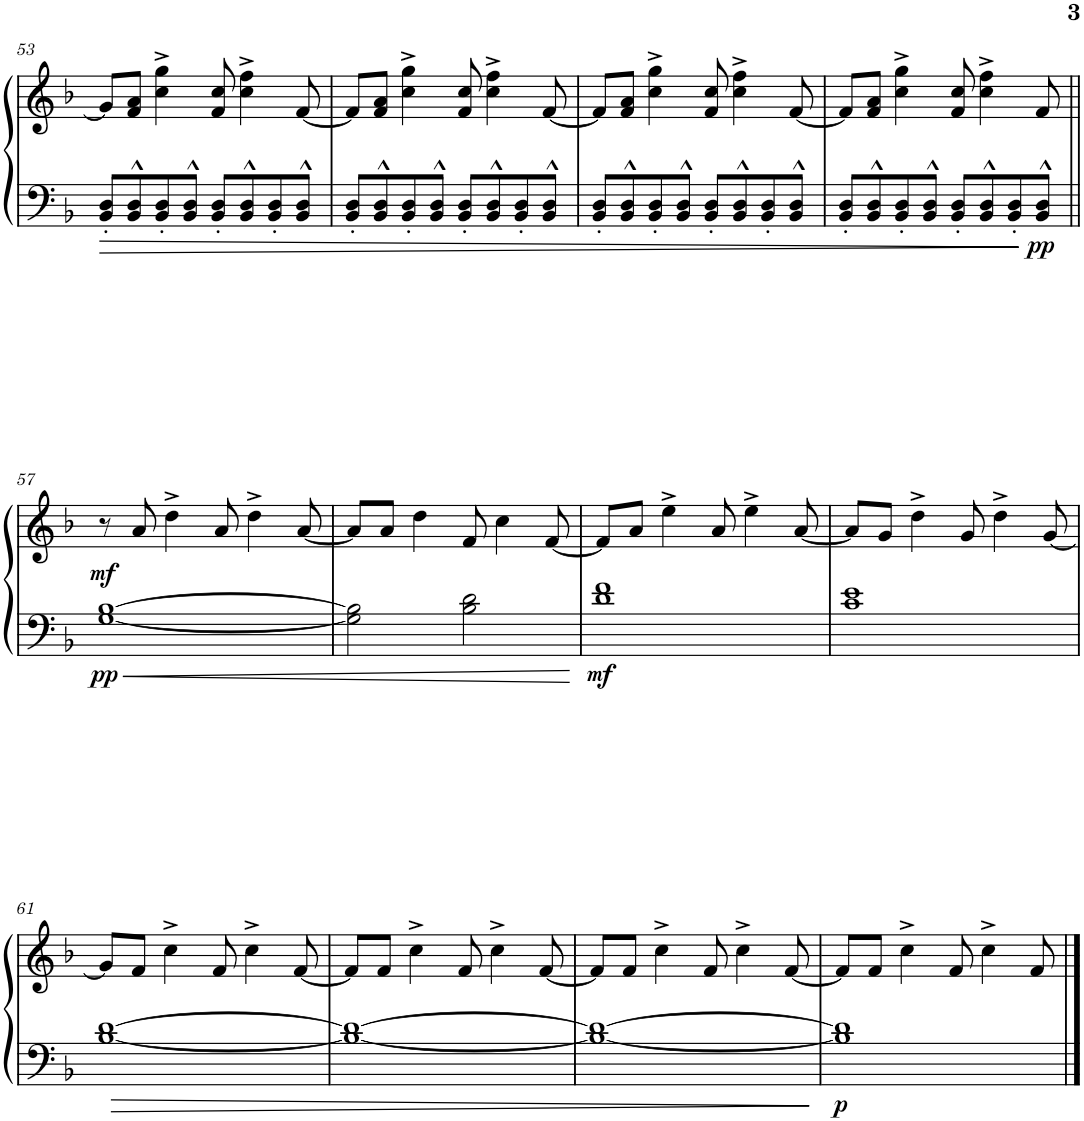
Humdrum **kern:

**kern	**kern	**dynam
*part1	*part1	*part1
*staff2	*staff1	*staff1/2
*I"Piano	*	*
*I'Pno.	*	*
!!LO:PB:g=z
*clefF4	*clefG2	*
*k[b-]	*k[b-]	*
*M4/4	*M4/4	*
=53	=53	=53
8BB-/' 8D/'L	8g/L]	.
8BB-/^^ 8D/^^	8f/ 8a/J	.
8BB-/' 8D/'	4cc\^ 4gg\^	.
8BB-/^^ 8D/^^J	.	.
8BB-/' 8D/'L	8f/ 8cc/	.
8BB-/^^ 8D/^^	4cc\^ 4ff\^	.
8BB-/' 8D/'	.	.
8BB-/^^ 8D/^^J	[8f/	.
=54	=54	=54
8BB-/' 8D/'L	8f/L]	.
8BB-/^^ 8D/^^	8f/ 8a/J	.
8BB-/' 8D/'	4cc\^ 4gg\^	.
8BB-/^^ 8D/^^J	.	.
8BB-/' 8D/'L	8f/ 8cc/	.
8BB-/^^ 8D/^^	4cc\^ 4ff\^	.
8BB-/' 8D/'	.	.
8BB-/^^ 8D/^^J	[8f/	.
=55	=55	=55
8BB-/' 8D/'L	8f/L]	.
8BB-/^^ 8D/^^	8f/ 8a/J	.
8BB-/' 8D/'	4cc\^ 4gg\^	.
8BB-/^^ 8D/^^J	.	.
8BB-/' 8D/'L	8f/ 8cc/	.
8BB-/^^ 8D/^^	4cc\^ 4ff\^	.
8BB-/' 8D/'	.	.
8BB-/^^ 8D/^^J	[8f/	.
=56	=56	=56
8BB-/' 8D/'L	8f/L]	.
8BB-/^^ 8D/^^	8f/ 8a/J	.
8BB-/' 8D/'	4cc\^ 4gg\^	.
8BB-/^^ 8D/^^J	.	.
8BB-/' 8D/'L	8f/ 8cc/	.
8BB-/^^ 8D/^^	4cc\^ 4ff\^	.
8BB-/' 8D/'	.	.
!	!	!LO:DY:b=2
8BB-/^^ 8D/^^J	8f/	pp
!!LO:LB:g=z
=57||	=57||	=57||
!	!	!LO:DY:b=2
!	!	!LO:DY:n=1:b
[1G [1B-	8r	pp mf
.	8a/	.
.	4dd^\	.
.	8a/	.
.	4dd^\	.
.	[8a/	.
=58	=58	=58
2G\] 2B-\]	8a/L]	.
.	8a/J	.
.	4dd\	.
2B-\ 2d\	8f/	.
.	4cc\	.
.	[8f/	.
=59	=59	=59
!	!	!LO:DY:b=2
1d 1f	8f/L]	mf
.	8a/J	.
.	4ee^\	.
.	8a/	.
.	4ee^\	.
.	[8a/	.
=60	=60	=60
1c 1e	8a/L]	.
.	8g/J	.
.	4dd^\	.
.	8g/	.
.	4dd^\	.
.	[8g/	.
!!LO:LB:g=z
=61	=61	=61
[1B- [1d	8g/L]	.
.	8f/J	.
.	4cc^\	.
.	8f/	.
.	4cc^\	.
.	[8f/	.
=62	=62	=62
1B-_ 1d_	8f/L]	.
.	8f/J	.
.	4cc^\	.
.	8f/	.
.	4cc^\	.
.	[8f/	.
=63	=63	=63
1B-_ 1d_	8f/L]	.
.	8f/J	.
.	4cc^\	.
.	8f/	.
.	4cc^\	.
.	[8f/	.
=64	=64	=64
!	!	!LO:DY:b=2
1B-] 1d]	8f/L]	p
.	8f/J	.
.	4cc^\	.
.	8f/	.
.	4cc^\	.
.	8f/	.
==	==	==
*-	*-	*-
